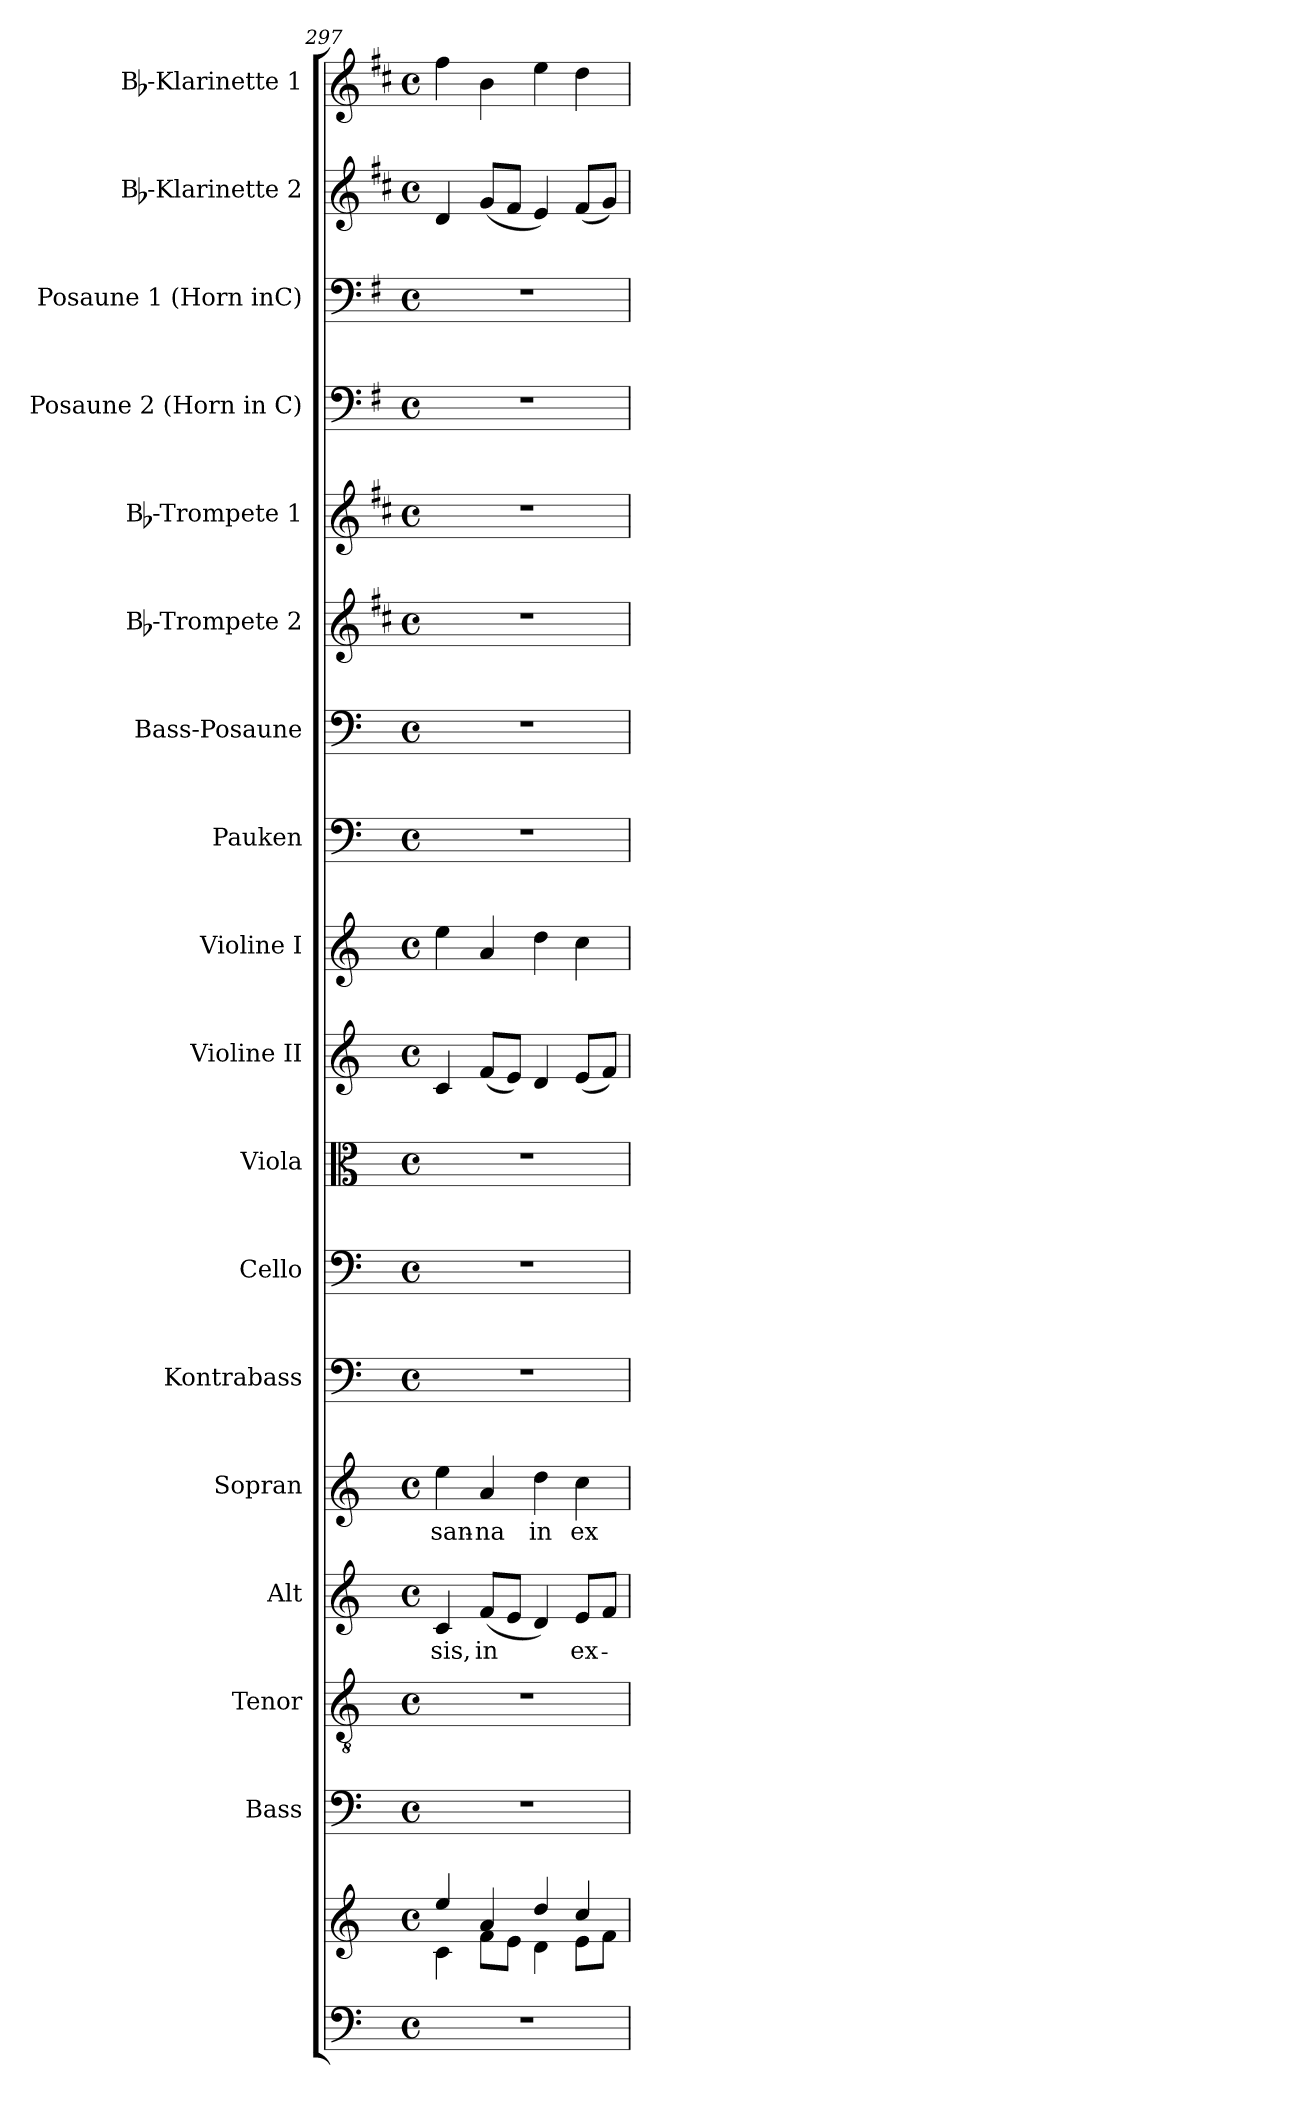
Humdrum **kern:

**kern	**kern	**kern	**kern	**kern	**text	**kern	**text	**kern	**kern	**kern	**kern	**kern	**kern	**kern	**kern	**kern	**kern	**kern	**kern	**kern
*part18	*part18	*part17	*part16	*part15	*part15	*part14	*part14	*part13	*part12	*part11	*part10	*part9	*part8	*part7	*part6	*part5	*part4	*part3	*part2	*part1
*staff19	*staff18	*staff17	*staff16	*staff15	*staff15	*staff14	*staff14	*staff13	*staff12	*staff11	*staff10	*staff9	*staff8	*staff7	*staff6	*staff5	*staff4	*staff3	*staff2	*staff1
*	*	*I"Bass	*I"Tenor	*I"Alt	*	*I"Sopran	*	*I"Kontrabass	*I"Cello	*I"Viola	*I"Violine II	*I"Violine I	*I"Pauken	*I"Bass-Posaune	*I"Bb-Trompete 2	*I"Bb-Trompete 1	*I"Posaune 2 (Horn in C)	*I"Posaune 1 (Horn inC)	*I"Bb-Klarinette 2	*I"Bb-Klarinette 1
*	*	*I'B.	*I'T.	*I'A.	*	*I'S.	*	*I'Kb.	*	*I'Vla.	*I'Vl. II	*I'Vl. I	*I'Pk.	*I'B-Pos.	*I'Bb Trp. 2	*I'Bb Trp. 1	*I'Pos. 2	*I'Pos. 1	*I'Bb Kl. 2	*I'Bb Kl. 1
*clefF4	*clefG2	*clefF4	*clefGv2	*clefG2	*	*clefG2	*	*clefF4	*clefF4	*clefC3	*clefG2	*clefG2	*clefF4	*clefF4	*clefG2	*clefG2	*clefF4	*clefF4	*clefG2	*clefG2
*	*	*	*	*	*	*	*	*ITrd7c12	*	*	*	*	*	*	*ITrd1c2	*ITrd1c2	*ITrd4c7	*ITrd4c7	*ITrd1c2	*ITrd1c2
*k[]	*k[]	*k[]	*k[]	*k[]	*	*k[]	*	*k[]	*k[]	*k[]	*k[]	*k[]	*k[]	*k[]	*k[]	*k[]	*k[]	*k[]	*k[]	*k[]
*C:	*C:	*C:	*C:	*C:	*	*C:	*	*C:	*C:	*C:	*C:	*C:	*C:	*C:	*C:	*C:	*C:	*C:	*C:	*C:
*M4/4	*M4/4	*M4/4	*M4/4	*M4/4	*	*M4/4	*	*M4/4	*M4/4	*M4/4	*M4/4	*M4/4	*M4/4	*M4/4	*M4/4	*M4/4	*M4/4	*M4/4	*M4/4	*M4/4
*met(c)	*met(c)	*met(c)	*met(c)	*met(c)	*	*met(c)	*	*met(c)	*met(c)	*met(c)	*met(c)	*met(c)	*met(c)	*met(c)	*met(c)	*met(c)	*met(c)	*met(c)	*met(c)	*met(c)
=297	=297	=297	=297	=297	=297	=297	=297	=297	=297	=297	=297	=297	=297	=297	=297	=297	=297	=297	=297	=297
*	*^	*	*	*	*	*	*	*	*	*	*	*	*	*	*	*	*	*	*	*
!	!	!	!	!	!	!LO:LY:b	!	!LO:LY:b	!	!	!	!	!	!	!	!	!	!	!	!	!
1r	4ee/	4c\	1r	1r	4c/	-sis,	4ee\	-san-	1r	1r	1r	4c/	4ee\	1r	1r	1r	1r	1r	1r	4c/	4ee\
!	!	!	!	!	!	!LO:LY:b	!	!LO:LY:b	!	!	!	!	!	!	!	!	!	!	!	!	!
.	4a/	8f\L	.	.	(<8f/L	in	4a/	-na	.	.	.	(<8f/L	4a/	.	.	.	.	.	.	(<8f/L	4a\
.	.	8e\J	.	.	8e/J	.	.	.	.	.	.	8e/J)	.	.	.	.	.	.	.	8e/J	.
!	!	!	!	!	!	!	!	!LO:LY:b	!	!	!	!	!	!	!	!	!	!	!	!	!
.	4dd/	4d\	.	.	4d/)	.	4dd\	in	.	.	.	4d/	4dd\	.	.	.	.	.	.	4d/)	4dd\
!	!	!	!	!	!	!LO:LY:b	!	!LO:LY:b	!	!	!	!	!	!	!	!	!	!	!	!	!
.	4cc/	8e\L	.	.	8e/L	ex-	4cc\	ex-	.	.	.	(<8e/L	4cc\	.	.	.	.	.	.	(<8e/L	4cc\
.	.	8f\J	.	.	8f/J	.	.	.	.	.	.	8f/J)	.	.	.	.	.	.	.	8f/J)	.
*	*v	*v	*	*	*	*	*	*	*	*	*	*	*	*	*	*	*	*	*	*	*
=	=	=	=	=	=	=	=	=	=	=	=	=	=	=	=	=	=	=	=	=
*-	*-	*-	*-	*-	*-	*-	*-	*-	*-	*-	*-	*-	*-	*-	*-	*-	*-	*-	*-	*-
